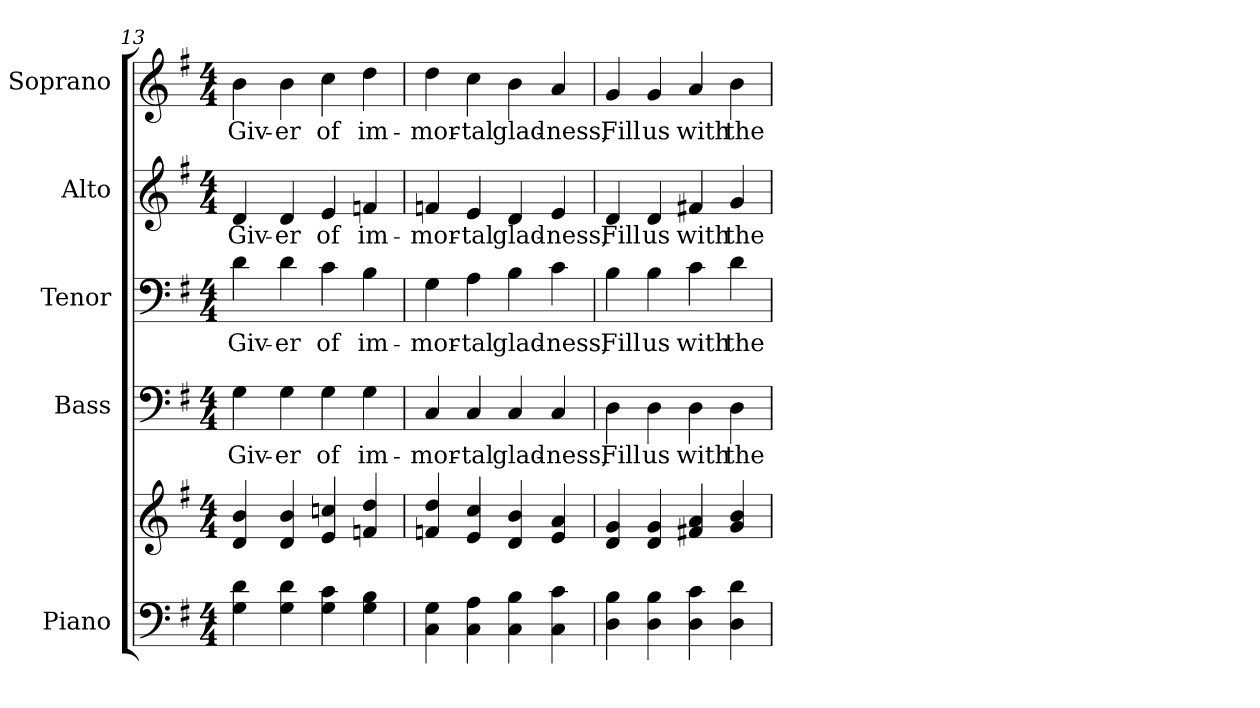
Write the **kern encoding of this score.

**kern	**kern	**kern	**text	**kern	**text	**kern	**text	**kern	**text
*part5	*part5	*part4	*part4	*part3	*part3	*part2	*part2	*part1	*part1
*staff6	*staff5	*staff4	*staff4	*staff3	*staff3	*staff2	*staff2	*staff1	*staff1
*I"Piano	*	*I"Bass	*	*I"Tenor	*	*I"Alto	*	*I"Soprano	*
*I'Pno.	*	*I'B.	*	*I'T.	*	*I'A.	*	*I'S.	*
!!LO:PB:g=z
*clefF4	*clefG2	*clefF4	*	*clefF4	*	*clefG2	*	*clefG2	*
*k[f#]	*k[f#]	*k[f#]	*	*k[f#]	*	*k[f#]	*	*k[f#]	*
*G:	*G:	*G:	*	*G:	*	*G:	*	*G:	*
*M4/4	*M4/4	*M4/4	*	*M4/4	*	*M4/4	*	*M4/4	*
=13	=13	=13	=13	=13	=13	=13	=13	=13	=13
!	!	!	!LO:LY:b:color=#000000	!	!	!	!	!	!
!	!	!	!	!	!LO:LY:b:color=#000000	!	!	!	!
!	!	!	!	!	!	!	!LO:LY:b:color=#000000	!	!
!	!	!	!	!	!	!	!	!	!LO:LY:b:color=#000000
4Gi\ 4di	4di/ 4bi	4Gi\	Giv-	4di\	Giv-	4di/	Giv-	4bi\	Giv-
!	!	!	!LO:LY:b:color=#000000	!	!	!	!	!	!
!	!	!	!	!	!LO:LY:b:color=#000000	!	!	!	!
!	!	!	!	!	!	!	!LO:LY:b:color=#000000	!	!
!	!	!	!	!	!	!	!	!	!LO:LY:b:color=#000000
4Gi\ 4di	4di/ 4bi	4Gi\	-er	4di\	-er	4di/	-er	4bi\	-er
!	!	!	!LO:LY:b:color=#000000	!	!	!	!	!	!
!	!	!	!	!	!LO:LY:b:color=#000000	!	!	!	!
!	!	!	!	!	!	!	!LO:LY:b:color=#000000	!	!
!	!	!	!	!	!	!	!	!	!LO:LY:b:color=#000000
4Gi\ 4ci	4ei/ 4ccni	4Gi\	of	4ci\	of	4ei/	of	4cci\	of
!	!	!	!LO:LY:b:color=#000000	!	!	!	!	!	!
!	!	!	!	!	!LO:LY:b:color=#000000	!	!	!	!
!	!	!	!	!	!	!	!LO:LY:b:color=#000000	!	!
!	!	!	!	!	!	!	!	!	!LO:LY:b:color=#000000
4Gi\ 4Bi	4fni/ 4ddi	4Gi\	im-	4Bi\	im-	4fni/	im-	4ddi\	im-
=14	=14	=14	=14	=14	=14	=14	=14	=14	=14
!	!	!	!LO:LY:b:color=#000000	!	!	!	!	!	!
!	!	!	!	!	!LO:LY:b:color=#000000	!	!	!	!
!	!	!	!	!	!	!	!LO:LY:b:color=#000000	!	!
!	!	!	!	!	!	!	!	!	!LO:LY:b:color=#000000
4Ci\ 4Gi	4fni/ 4ddi	4Ci/	-mor-	4Gi\	-mor-	4fni/	-mor-	4ddi\	-mor-
!	!	!	!LO:LY:b:color=#000000	!	!	!	!	!	!
!	!	!	!	!	!LO:LY:b:color=#000000	!	!	!	!
!	!	!	!	!	!	!	!LO:LY:b:color=#000000	!	!
!	!	!	!	!	!	!	!	!	!LO:LY:b:color=#000000
4Ci\ 4Ai	4ei/ 4cci	4Ci/	-tal	4Ai\	-tal	4ei/	-tal	4cci\	-tal
!	!	!	!LO:LY:b:color=#000000	!	!	!	!	!	!
!	!	!	!	!	!LO:LY:b:color=#000000	!	!	!	!
!	!	!	!	!	!	!	!LO:LY:b:color=#000000	!	!
!	!	!	!	!	!	!	!	!	!LO:LY:b:color=#000000
4Ci\ 4Bi	4di/ 4bi	4Ci/	glad-	4Bi\	glad-	4di/	glad-	4bi\	glad-
!	!	!	!LO:LY:b:color=#000000	!	!	!	!	!	!
!	!	!	!	!	!LO:LY:b:color=#000000	!	!	!	!
!	!	!	!	!	!	!	!LO:LY:b:color=#000000	!	!
!	!	!	!	!	!	!	!	!	!LO:LY:b:color=#000000
4Ci\ 4ci	4ei/ 4ai	4Ci/	-ness,	4ci\	-ness,	4ei/	-ness,	4ai/	-ness,
!!LO:PB:g=z
=15	=15	=15	=15	=15	=15	=15	=15	=15	=15
!	!	!	!LO:LY:b:color=#000000	!	!	!	!	!	!
!	!	!	!	!	!LO:LY:b:color=#000000	!	!	!	!
!	!	!	!	!	!	!	!LO:LY:b:color=#000000	!	!
!	!	!	!	!	!	!	!	!	!LO:LY:b:color=#000000
4Di\ 4Bi	4di/ 4gi	4Di\	Fill	4Bi\	Fill	4di/	Fill	4gi/	Fill
!	!	!	!LO:LY:b:color=#000000	!	!	!	!	!	!
!	!	!	!	!	!LO:LY:b:color=#000000	!	!	!	!
!	!	!	!	!	!	!	!LO:LY:b:color=#000000	!	!
!	!	!	!	!	!	!	!	!	!LO:LY:b:color=#000000
4Di\ 4Bi	4di/ 4gi	4Di\	us	4Bi\	us	4di/	us	4gi/	us
!	!	!	!LO:LY:b:color=#000000	!	!	!	!	!	!
!	!	!	!	!	!LO:LY:b:color=#000000	!	!	!	!
!	!	!	!	!	!	!	!LO:LY:b:color=#000000	!	!
!	!	!	!	!	!	!	!	!	!LO:LY:b:color=#000000
4Di\ 4ci	4f#Xi/ 4ai	4Di\	with	4ci\	with	4f#Xi/	with	4ai/	with
!	!	!	!LO:LY:b:color=#000000	!	!	!	!	!	!
!	!	!	!	!	!LO:LY:b:color=#000000	!	!	!	!
!	!	!	!	!	!	!	!LO:LY:b:color=#000000	!	!
!	!	!	!	!	!	!	!	!	!LO:LY:b:color=#000000
4Di\ 4di	4gi/ 4bi	4Di\	the	4di\	the	4gi/	the	4bi\	the
=	=	=	=	=	=	=	=	=	=
*-	*-	*-	*-	*-	*-	*-	*-	*-	*-
